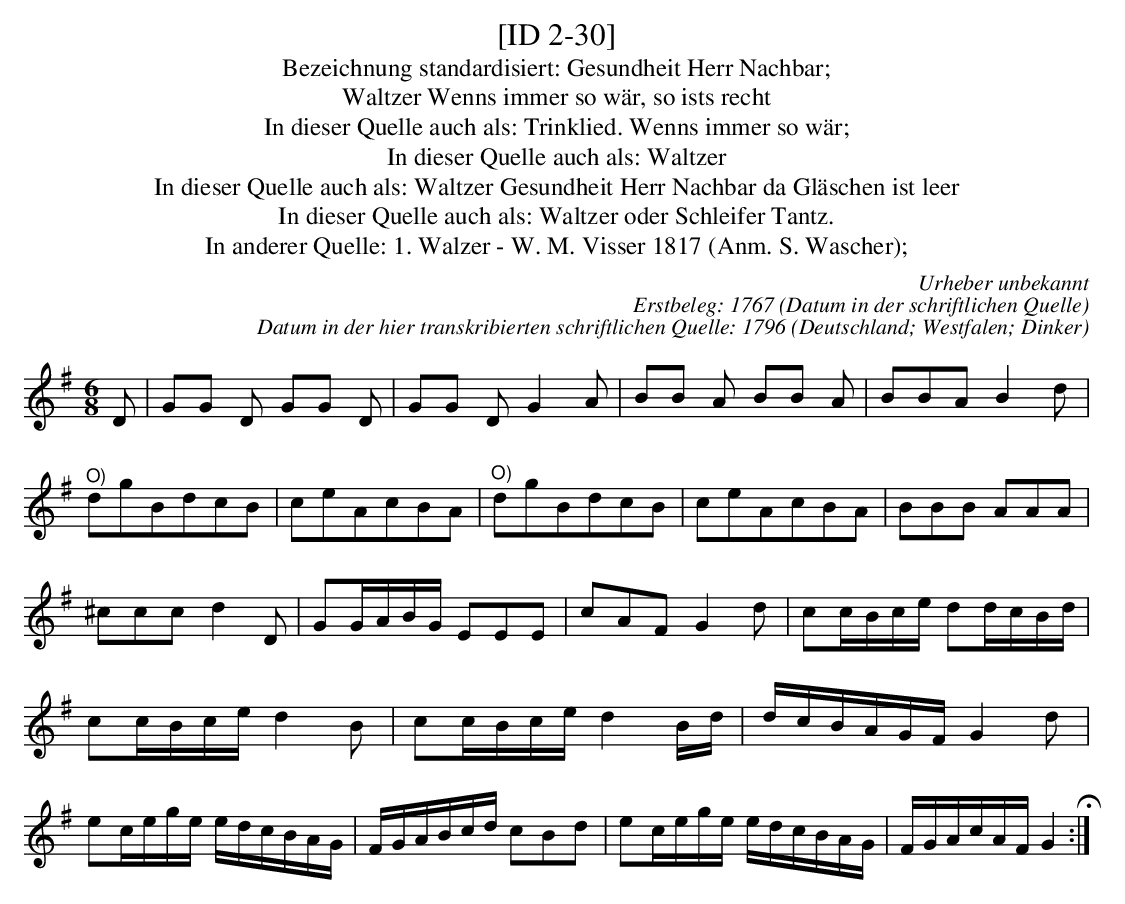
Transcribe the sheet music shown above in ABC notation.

X:1
T:[ID 2-30]
T:Bezeichnung standardisiert: Gesundheit Herr Nachbar;
T:Waltzer Wenns immer so w\"ar, so ists recht
T:In dieser Quelle auch als: Trinklied. Wenns immer so w\"ar;
T:In dieser Quelle auch als: Waltzer
T:In dieser Quelle auch als: Waltzer Gesundheit Herr Nachbar da Gl\"aschen ist leer
T:In dieser Quelle auch als: Waltzer oder Schleifer Tantz.
T:In anderer Quelle: 1. Walzer - W. M. Visser 1817 (Anm. S. Wascher);
C:Urheber unbekannt
C:Erstbeleg: 1767 (Datum in der schriftlichen Quelle)
C:Datum in der hier transkribierten schriftlichen Quelle: 1796
O:Deutschland; Westfalen; Dinker
M:6/8
L:1/16
K:Gion %Transposed from GION
D2 |\ %auftakt
G2G2 D2 G2G2 D2 | G2G2 D2G4A2 | B2B2 A2 B2B2 A2 | B2B2A2B4d2| \
"^O)"d2g2B2d2c2B2 | c2e2A2c2B2A2 |  \
"^O)"d2g2B2d2c2B2 | c2e2A2c2B2A2 |  B2B2B2 A2A2A2 | ^c2c2c2d4D2 |G2GABG E2E2E2 | c2A2F2G4d2 | c2cBce d2dcBd | c2cBced4B2 |c2cBced4Bd | dcBAGFG4d2 | e2cege edcBAG | FGABcd c2B2d2 | e2cege edcBAG | FGAcAFG4 H:|
